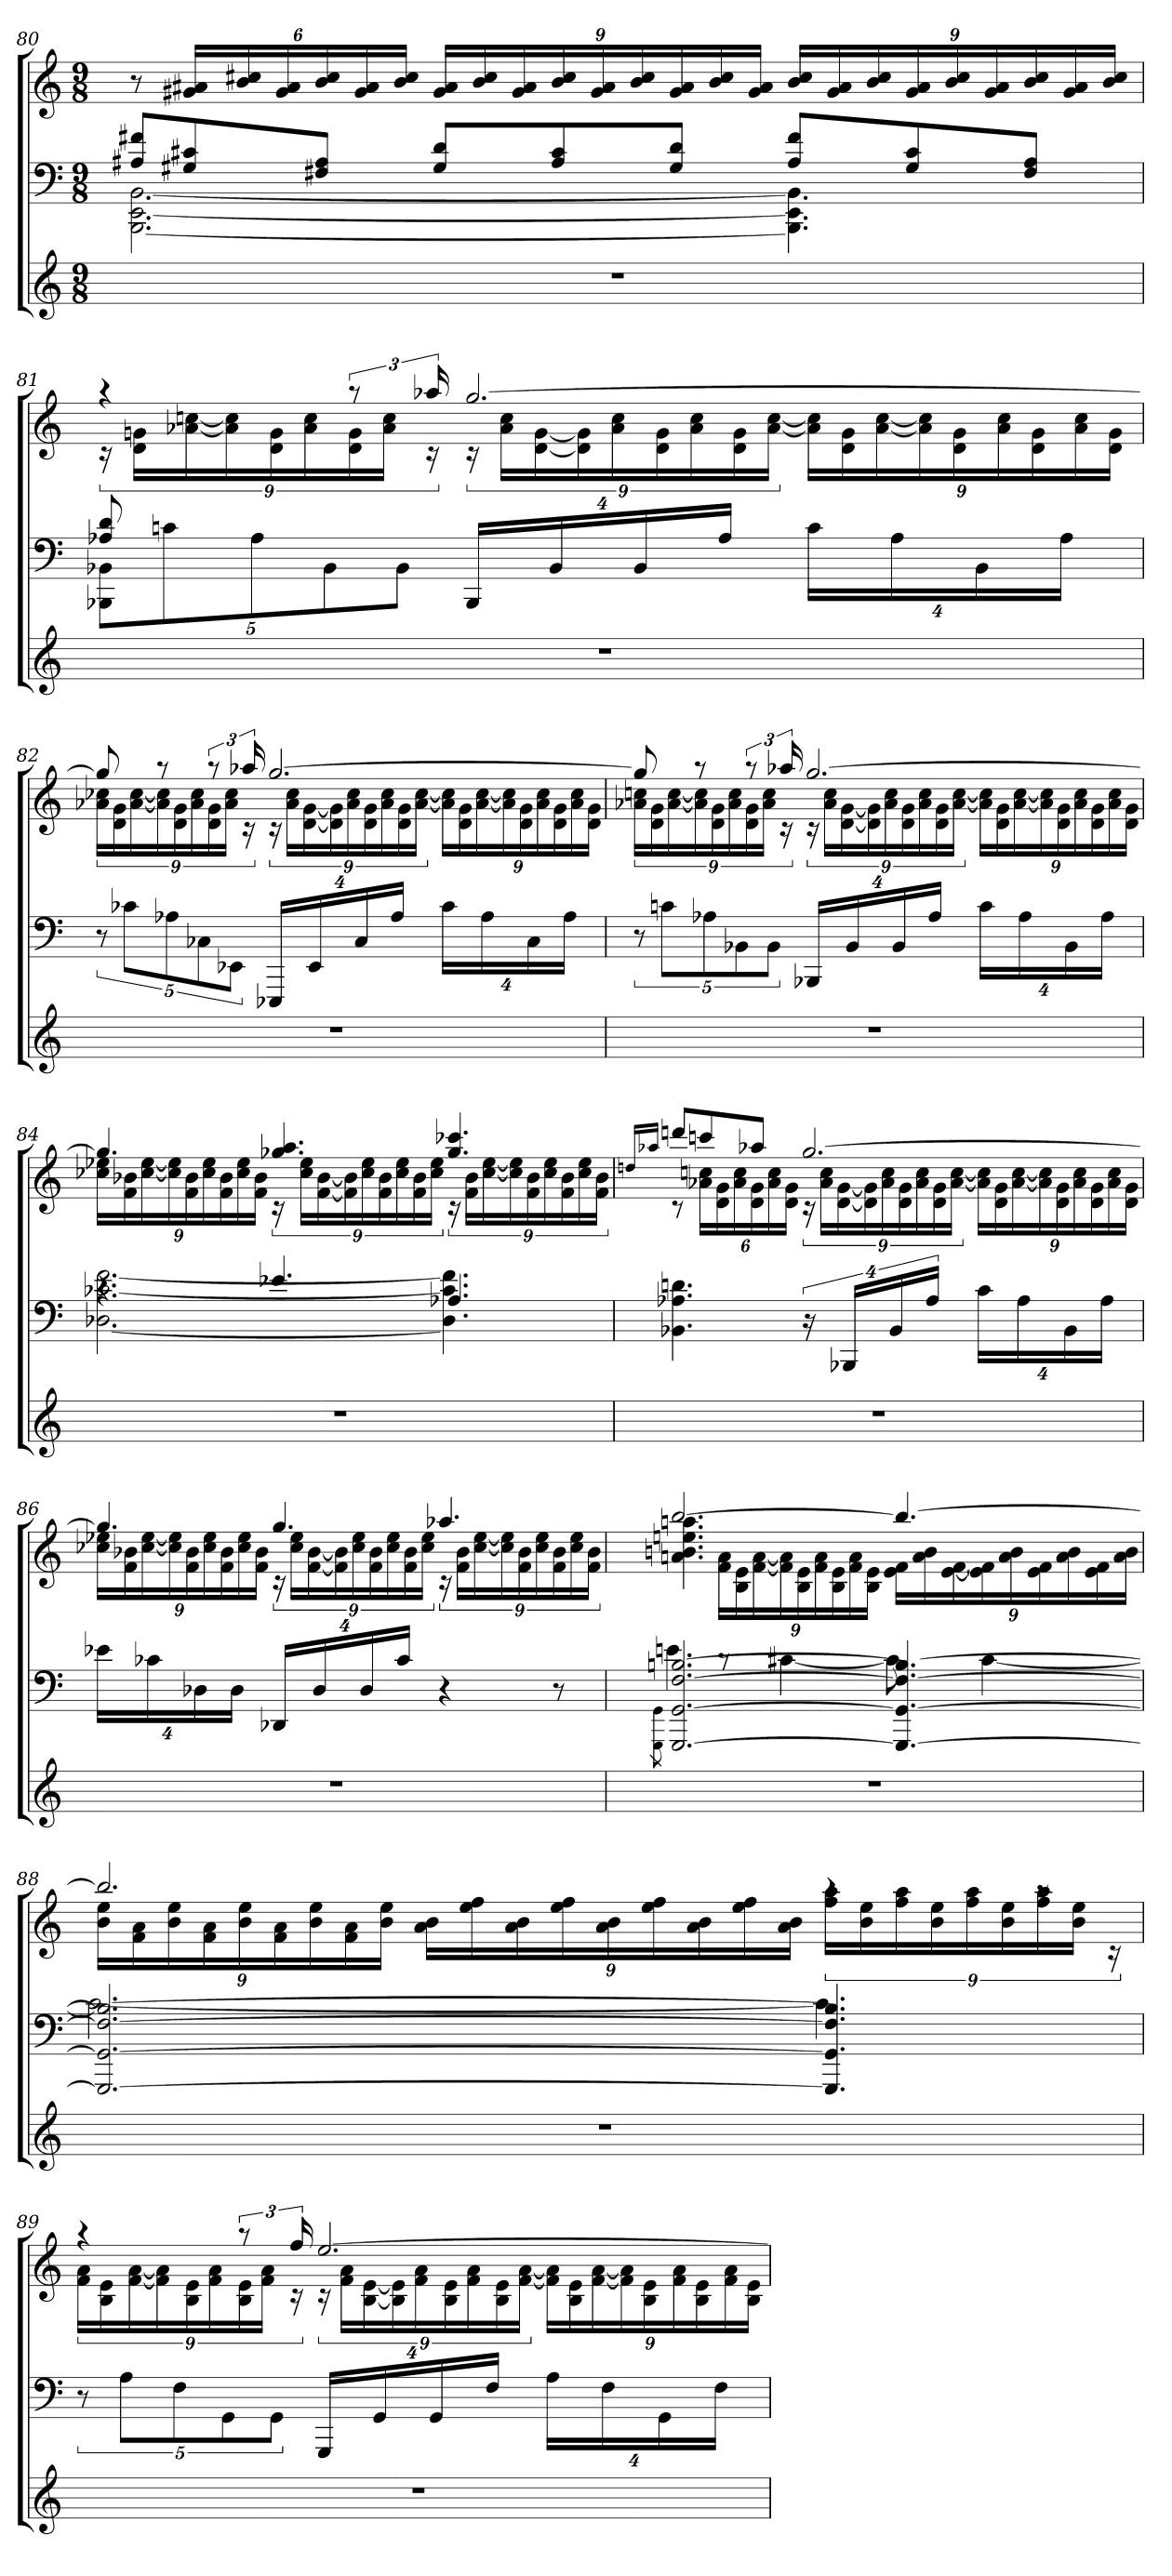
**kern	**kern	**kern
*part3	*part2	*part1
*staff3	*staff2	*staff1
*clefG2	*clefF4	*clefG2
*k[]	*k[]	*k[]
*M9/8	*M9/8	*M9/8
=80	=80	=80
*	*^	*
8%9r	8A#X 8f#XL	[2.BBB [2.EE [2.BB	8r
.	8G#X 8c#X	.	24g#X 24a#XLL
.	.	.	24b 24cc#X
.	.	.	24g# 24a#
.	8F#X 8A#J	.	24b 24cc#
.	.	.	24g# 24a#
.	.	.	24b 24cc#JJ
.	8G# 8dL	.	24g# 24a#LL
.	.	.	24b 24cc#
.	.	.	24g# 24a#
.	8A# 8c#	.	24b 24cc#
.	.	.	24g# 24a#
.	.	.	24b 24cc#
.	8G# 8dJ	.	24g# 24a#
.	.	.	24b 24cc#
.	.	.	24g# 24a#JJ
.	8A# 8f#L	4.BBB] 4.EE] 4.BB]	24b 24cc#LL
.	.	.	24g# 24a#
.	.	.	24b 24cc#
.	8G# 8c#	.	24g# 24a#
.	.	.	24b 24cc#
.	.	.	24g# 24a#
.	8F# 8A#J	.	24b 24cc#
.	.	.	24g# 24a#
.	.	.	24b 24cc#JJ
=81	=81	=81	=81
*	*	*	*^
8%9r	8A-X 8d	40%3BBB-X 40%3BB-XL	4raa	24rc
.	.	.	.	24d 24gnLL
.	.	40%3cn	.	.
.	.	.	.	[24a-X [24ccn
.	8ryy	.	.	24a-] 24cc]
.	.	40%3A-	.	.
.	.	.	.	24d 24g
.	.	.	.	24a- 24cc
.	.	40%3BB-	.	.
.	8ryy	.	12raa	24d 24g
.	.	.	.	24a- 24ccJJ
.	.	40%3BB-J	.	.
.	.	.	24aa-X	24rc
.	4.ryy	32%3BBB-LL	[2.gg	24rc
.	.	.	.	24a- 24ccLL
.	.	.	.	[24d [24g
.	.	32%3BB-	.	.
.	.	.	.	24d] 24g]
.	.	.	.	24a- 24cc
.	.	32%3BB-	.	.
.	.	.	.	24d 24g
.	.	.	.	24a- 24cc
.	.	32%3A-JJ	.	.
.	.	.	.	24d 24g
.	.	.	.	[24a- [24ccJJ
.	4.ryy	32%3cLL	.	24a-] 24cc]LL
.	.	.	.	24d 24g
.	.	.	.	[24a- [24cc
.	.	32%3A-	.	.
.	.	.	.	24a-] 24cc]
.	.	.	.	24d 24g
.	.	32%3BB-	.	.
.	.	.	.	24a- 24cc
.	.	.	.	24d 24g
.	.	32%3A-JJ	.	.
.	.	.	.	24a- 24cc
.	.	.	.	24d 24gJJ
*	*v	*v	*	*
=82	=82	=82	=82
8%9r	40%3r	8gg]	24a-X 24cc-XLL
.	.	.	24d 24g
.	40%3c-XL	.	.
.	.	.	[24a- [24cc-
.	.	8raa	24a-] 24cc-]
.	40%3A-X	.	.
.	.	.	24d 24g
.	.	.	24a- 24cc-
.	40%3C-X	.	.
.	.	12raa	24d 24g
.	.	.	24a- 24cc-JJ
.	40%3EE-XJ	.	.
.	.	24aa-X	24rc
.	32%3EEE-XLL	[2.gg	24rc
.	.	.	24a- 24cc-LL
.	.	.	[24d [24g
.	32%3EE-	.	.
.	.	.	24d] 24g]
.	.	.	24a- 24cc-
.	32%3C-	.	.
.	.	.	24d 24g
.	.	.	24a- 24cc-
.	32%3A-JJ	.	.
.	.	.	24d 24g
.	.	.	[24a- [24cc-JJ
.	32%3c-LL	.	24a-] 24cc-]LL
.	.	.	24d 24g
.	.	.	[24a- [24cc-
.	32%3A-	.	.
.	.	.	24a-] 24cc-]
.	.	.	24d 24g
.	32%3C-	.	.
.	.	.	24a- 24cc-
.	.	.	24d 24g
.	32%3A-JJ	.	.
.	.	.	24a- 24cc-
.	.	.	24d 24gJJ
=83	=83	=83	=83
8%9r	40%3r	8gg]	24a-X 24ccnLL
.	.	.	24d 24g
.	40%3cnL	.	.
.	.	.	[24a- [24cc
.	.	8raa	24a-] 24cc]
.	40%3A-X	.	.
.	.	.	24d 24g
.	.	.	24a- 24cc
.	40%3BB-X	.	.
.	.	12raa	24d 24g
.	.	.	24a- 24ccJJ
.	40%3BB-J	.	.
.	.	24aa-X	24rc
.	32%3BBB-XLL	[2.gg	24rc
.	.	.	24a- 24ccLL
.	.	.	[24d [24g
.	32%3BB-	.	.
.	.	.	24d] 24g]
.	.	.	24a- 24cc
.	32%3BB-	.	.
.	.	.	24d 24g
.	.	.	24a- 24cc
.	32%3A-JJ	.	.
.	.	.	24d 24g
.	.	.	[24a- [24ccJJ
.	32%3cLL	.	24a-] 24cc]LL
.	.	.	24d 24g
.	.	.	[24a- [24cc
.	32%3A-	.	.
.	.	.	24a-] 24cc]
.	.	.	24d 24g
.	32%3BB-	.	.
.	.	.	24a- 24cc
.	.	.	24d 24g
.	32%3A-JJ	.	.
.	.	.	24a- 24cc
.	.	.	24d 24gJJ
=84	=84	=84	=84
*	*^	*	*
8%9r	4.rc	[2.D-X [2.c-X [2.f	4.gg]	24cc-X 24ee-XLL
.	.	.	.	24f 24b-X
.	.	.	.	[24cc- [24ee-
.	.	.	.	24cc-] 24ee-]
.	.	.	.	24f 24b-
.	.	.	.	24cc- 24ee-
.	.	.	.	24f 24b-
.	.	.	.	24cc- 24ee-
.	.	.	.	24f 24b-JJ
.	4.e-X	.	4.gg-X 4.aa	24rc
.	.	.	.	24cc- 24ee-LL
.	.	.	.	[24f [24b-
.	.	.	.	24f] 24b-]
.	.	.	.	24cc- 24ee-
.	.	.	.	24f 24b-
.	.	.	.	24cc- 24ee-
.	.	.	.	24f 24b-
.	.	.	.	24cc- 24ee-JJ
.	4.A-X	4.D-] 4.c-] 4.f]	4.gg- 4.ccc-X	24rc
.	.	.	.	24f 24b-LL
.	.	.	.	[24cc- [24ee-
.	.	.	.	24cc-] 24ee-]
.	.	.	.	24f 24b-
.	.	.	.	24cc- 24ee-
.	.	.	.	24f 24b-
.	.	.	.	24cc- 24ee-
.	.	.	.	24f 24b-JJ
*	*v	*v	*	*
=85	=85	=85	=85
.	.	16qqddn/LL	.
.	.	16qqaa-X/JJ	.
8%9r	4.BB-X 4.A-X 4.dn	8dddnL	8rc
.	.	8cccn	24a-X 24ccnLL
.	.	.	24d 24g
.	.	.	24a- 24cc
.	.	8aa-XJ	24d 24g
.	.	.	24a- 24cc
.	.	.	24d 24gJJ
.	32%3r	[2.gg	24rc
.	.	.	24a- 24ccLL
.	.	.	[24d [24g
.	32%3BBB-XLL	.	.
.	.	.	24d] 24g]
.	.	.	24a- 24cc
.	32%3BB-	.	.
.	.	.	24d 24g
.	.	.	24a- 24cc
.	32%3A-JJ	.	.
.	.	.	24d 24g
.	.	.	[24a- [24ccJJ
.	32%3cLL	.	24a-] 24cc]LL
.	.	.	24d 24g
.	.	.	[24a- [24cc
.	32%3A-	.	.
.	.	.	24a-] 24cc]
.	.	.	24d 24g
.	32%3BB-	.	.
.	.	.	24a- 24cc
.	.	.	24d 24g
.	32%3A-JJ	.	.
.	.	.	24a- 24cc
.	.	.	24d 24gJJ
=86	=86	=86	=86
8%9r	32%3e-XLL	4.gg]	24cc-X 24ee-XLL
.	.	.	24f 24b-X
.	.	.	[24cc- [24ee-
.	32%3c-X	.	.
.	.	.	24cc-] 24ee-]
.	.	.	24f 24b-
.	32%3D-X	.	.
.	.	.	24cc- 24ee-
.	.	.	24f 24b-
.	32%3D-JJ	.	.
.	.	.	24cc- 24ee-
.	.	.	24f 24b-JJ
.	32%3DD-XLL	4.gg	24rc
.	.	.	24cc- 24ee-LL
.	.	.	[24f [24b-
.	32%3D-	.	.
.	.	.	24f] 24b-]
.	.	.	24cc- 24ee-
.	32%3D-	.	.
.	.	.	24f 24b-
.	.	.	24cc- 24ee-
.	32%3c-JJ	.	.
.	.	.	24f 24b-
.	.	.	24cc- 24ee-JJ
.	4r	4.aa-X	24rc
.	.	.	24f 24b-LL
.	.	.	[24cc- [24ee-
.	.	.	24cc-] 24ee-]
.	.	.	24f 24b-
.	.	.	24cc- 24ee-
.	8r	.	24f 24b-
.	.	.	24cc- 24ee-
.	.	.	24f 24b-JJ
=87	=87	=87	=87
.	8qGGG\ 8qGG\	.	.
*	*^	*	*
8%9r	2.GGG_ 2.GG_ [2.F [2.Bn	4.en	[2.bb	4.an 4.bn 4.een 4.aan
.	.	8rc	.	24f 24aLL
.	.	.	.	24B 24e
.	.	.	.	[24f [24a
.	.	[4c#X	.	24f] 24a]
.	.	.	.	24B 24e
.	.	.	.	24f 24a
.	.	.	.	24B 24e
.	.	.	.	24f 24a
.	.	.	.	24B 24eJJ
.	4.GGG_ 4.GG_ 4.F_ 4.B_	8c#]	4.bb_	24e 24fLL
.	.	.	.	24a 24b
.	.	.	.	[24e [24f
.	.	[4c#	.	24e] 24f]
.	.	.	.	24a 24b
.	.	.	.	24e 24f
.	.	.	.	24a 24b
.	.	.	.	24e 24f
.	.	.	.	24a 24bJJ
=88	=88	=88	=88	=88
8%9r	2.GGG_ 2.GG_ 2.F_ 2.B_	2.c#_	2.bb]	24b 24eeLL
.	.	.	.	24f 24a
.	.	.	.	24b 24ee
.	.	.	.	24f 24a
.	.	.	.	24b 24ee
.	.	.	.	24f 24a
.	.	.	.	24b 24ee
.	.	.	.	24f 24a
.	.	.	.	24b 24eeJJ
.	.	.	.	24a 24bLL
.	.	.	.	24ee 24ff
.	.	.	.	24a 24b
.	.	.	.	24ee 24ff
.	.	.	.	24a 24b
.	.	.	.	24ee 24ff
.	.	.	.	24a 24b
.	.	.	.	24ee 24ff
.	.	.	.	24a 24bJJ
.	4.GGG] 4.GG] 4.F] 4.B]	4.c#]	4raa	24ff 24aaLL
.	.	.	.	24b 24ee
.	.	.	.	24ff 24aa
.	.	.	.	24b 24ee
.	.	.	.	24ff 24aa
.	.	.	.	24b 24ee
.	.	.	8raa	24ff 24aa
.	.	.	.	24b 24eeJJ
.	.	.	.	24rc
*	*v	*v	*	*
=89	=89	=89	=89
8%9r	40%3r	4raa	24f 24aLL
.	.	.	24B 24e
.	40%3AL	.	.
.	.	.	[24f [24a
.	.	.	24f] 24a]
.	40%3F	.	.
.	.	.	24B 24e
.	.	.	24f 24a
.	40%3GG	.	.
.	.	12raa	24B 24e
.	.	.	24f 24aJJ
.	40%3GGJ	.	.
.	.	24ff	24rc
.	32%3GGGLL	[2.ee	24rc
.	.	.	24f 24aLL
.	.	.	[24B [24e
.	32%3GG	.	.
.	.	.	24B] 24e]
.	.	.	24f 24a
.	32%3GG	.	.
.	.	.	24B 24e
.	.	.	24f 24a
.	32%3FJJ	.	.
.	.	.	24B 24e
.	.	.	[24f [24aJJ
.	32%3ALL	.	24f] 24a]LL
.	.	.	24B 24e
.	.	.	[24f [24a
.	32%3F	.	.
.	.	.	24f] 24a]
.	.	.	24B 24e
.	32%3GG	.	.
.	.	.	24f 24a
.	.	.	24B 24e
.	32%3FJJ	.	.
.	.	.	24f 24a
.	.	.	24B 24eJJ
*	*	*v	*v
=	=	=
*-	*-	*-
